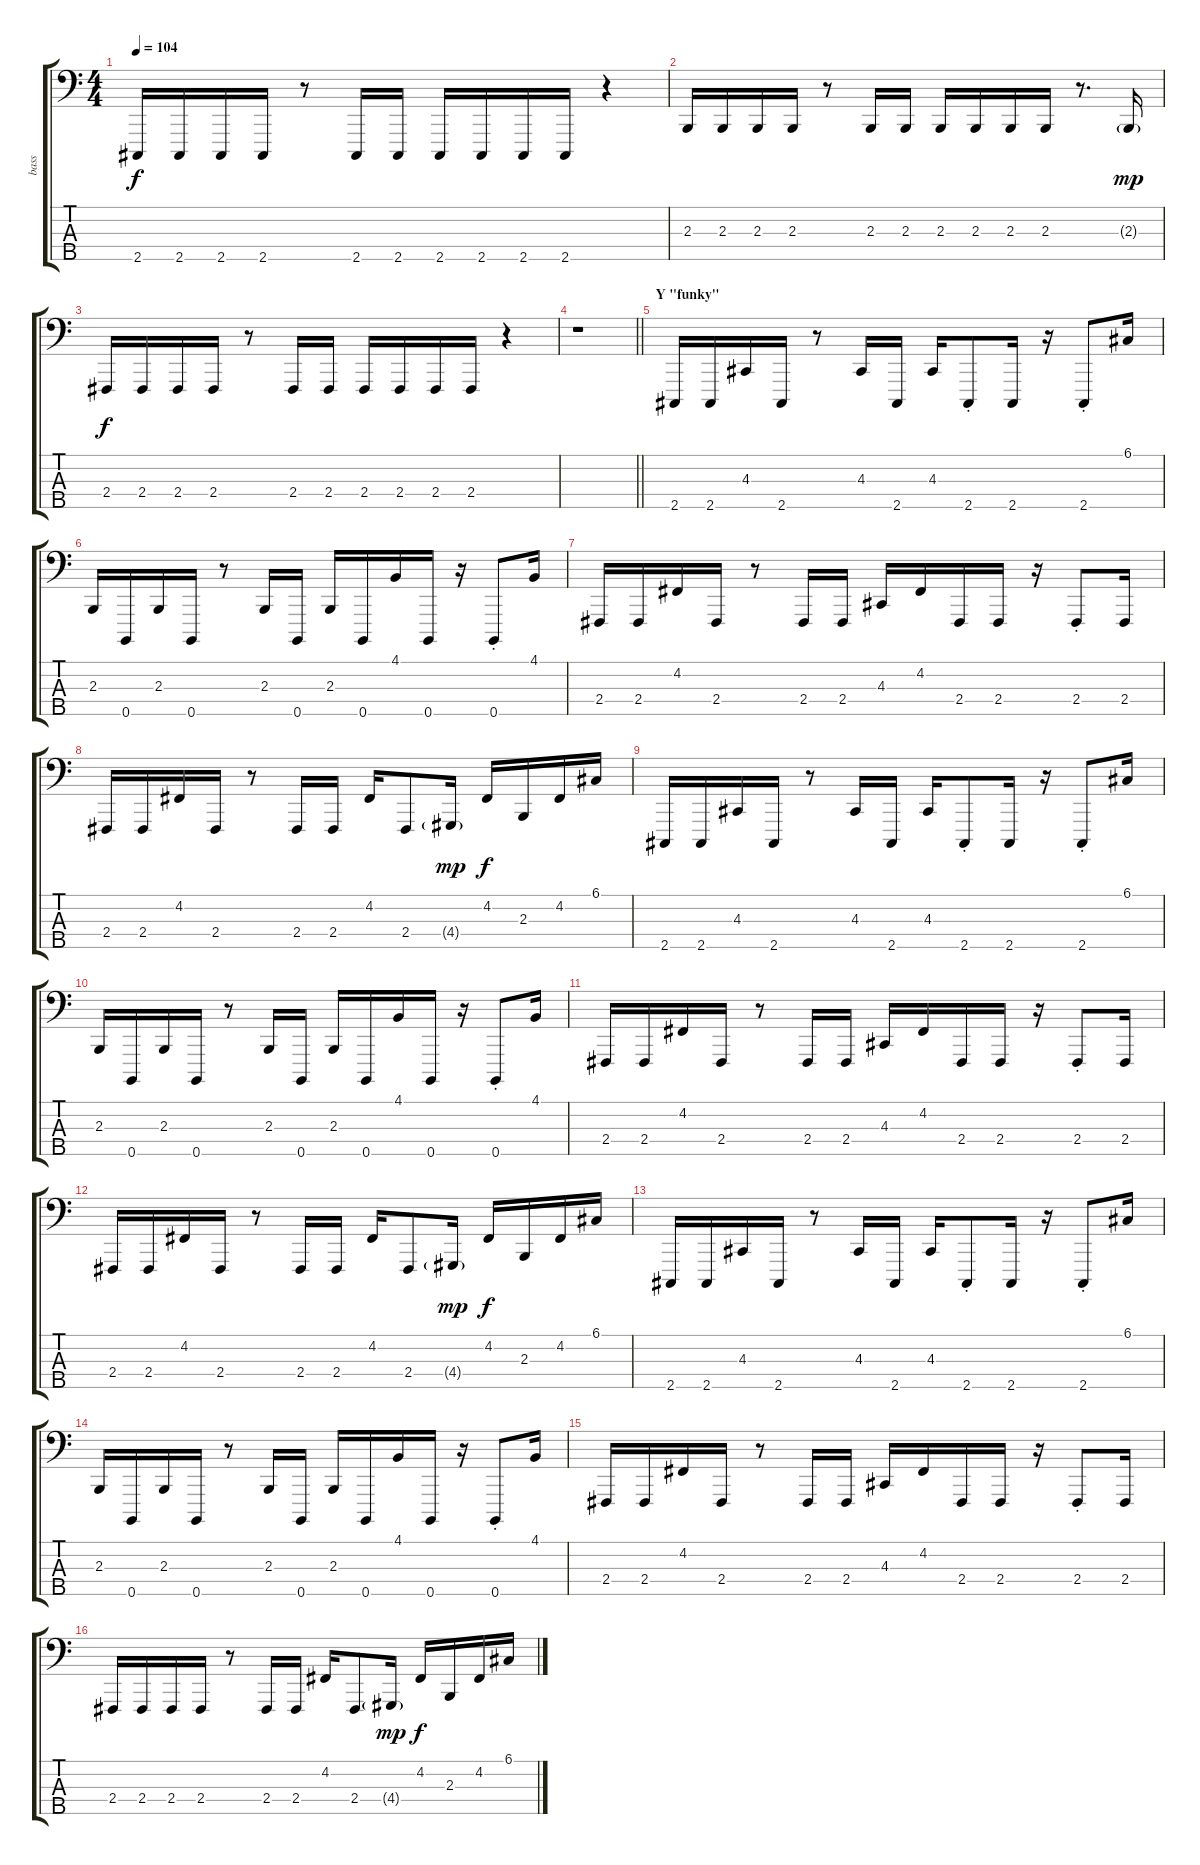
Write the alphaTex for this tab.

\track ("bass" "bass") {instrument lead2sawtooth}
\staff {score tabs}
\tuning (G2 D2 A1 E1 B0) {hide}
\ts (4 4)
\tempo 104
\clef f4
\ks c
2.5.16{dy f} 2.5.16 2.5.16 2.5.16 r.8 2.5.16 2.5.16 2.5.16 2.5.16 2.5.16 2.5.16 r.4 |
2.3.16 2.3.16 2.3.16 2.3.16 r.8 2.3.16 2.3.16 2.3.16 2.3.16 2.3.16 2.3.16 r.8{d} 2.3{g}.16{dy mp} |
2.4.16{dy f} 2.4.16 2.4.16 2.4.16 r.8 2.4.16 2.4.16 2.4.16 2.4.16 2.4.16 2.4.16 r.4 |
\barLineRight lightlight
r.1 |
\section ("" "Y \"funky\"")
2.5.16 2.5.16 4.3.16 2.5.16 r.8 4.3.16 2.5.16 4.3.16 2.5{st}.8 2.5.16 r.16 2.5{st}.8 6.1.16 |
2.3.16 0.5.16 2.3.16 0.5.16 r.8 2.3.16 0.5.16 2.3.16 0.5.16 4.1.16 0.5.16 r.16 0.5{st}.8 4.1.16 |
2.4.16 2.4.16 4.2.16 2.4.16 r.8 2.4.16 2.4.16 4.3.16 4.2.16 2.4.16 2.4.16 r.16 2.4{st}.8 2.4.16 |
2.4.16 2.4.16 4.2.16 2.4.16 r.8 2.4.16 2.4.16 4.2.16 2.4.8 4.4{g}.16{dy mp} 4.2.16{dy f} 2.3.16 4.2.16 6.1.16 |
2.5.16 2.5.16 4.3.16 2.5.16 r.8 4.3.16 2.5.16 4.3.16 2.5{st}.8 2.5.16 r.16 2.5{st}.8 6.1.16 |
2.3.16 0.5.16 2.3.16 0.5.16 r.8 2.3.16 0.5.16 2.3.16 0.5.16 4.1.16 0.5.16 r.16 0.5{st}.8 4.1.16 |
2.4.16 2.4.16 4.2.16 2.4.16 r.8 2.4.16 2.4.16 4.3.16 4.2.16 2.4.16 2.4.16 r.16 2.4{st}.8 2.4.16 |
2.4.16 2.4.16 4.2.16 2.4.16 r.8 2.4.16 2.4.16 4.2.16 2.4.8 4.4{g}.16{dy mp} 4.2.16{dy f} 2.3.16 4.2.16 6.1.16 |
2.5.16 2.5.16 4.3.16 2.5.16 r.8 4.3.16 2.5.16 4.3.16 2.5{st}.8 2.5.16 r.16 2.5{st}.8 6.1.16 |
2.3.16 0.5.16 2.3.16 0.5.16 r.8 2.3.16 0.5.16 2.3.16 0.5.16 4.1.16 0.5.16 r.16 0.5{st}.8 4.1.16 |
2.4.16 2.4.16 4.2.16 2.4.16 r.8 2.4.16 2.4.16 4.3.16 4.2.16 2.4.16 2.4.16 r.16 2.4{st}.8 2.4.16 |
2.4.16 2.4.16 2.4.16 2.4.16 r.8 2.4.16 2.4.16 4.2.16 2.4.8 4.4{g}.16{dy mp} 4.2.16{dy f} 2.3.16 4.2.16 6.1.16
